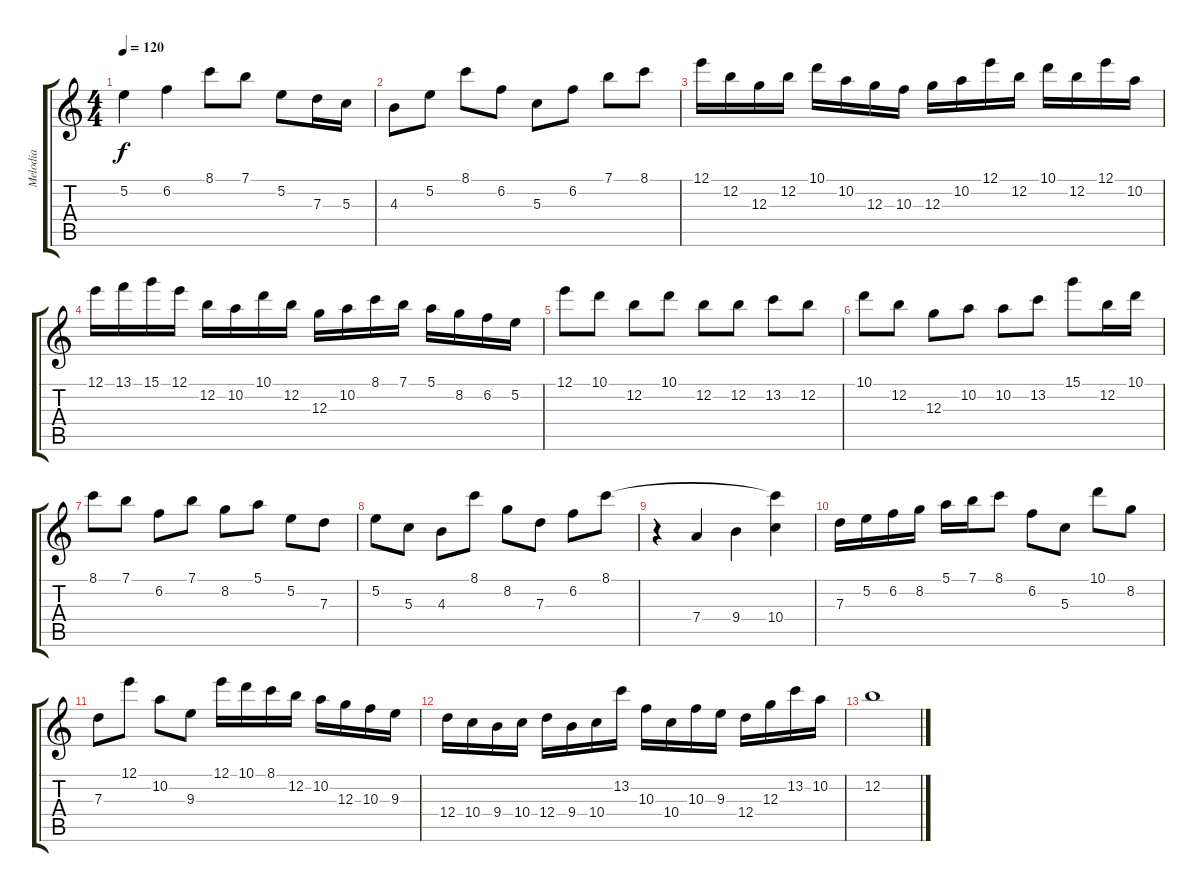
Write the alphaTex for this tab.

\track ("Melodia" "Melodia") {instrument distortionguitar}
\staff {score tabs}
\tuning (E4 B3 G3 D3 A2 E2) {hide}
\ts (4 4)
\tempo 120
\clef g2
\ks c
5.2.4{dy f instrument distortionguitar} 6.2.4 8.1.8 7.1.8 5.2.8 7.3.16 5.3.16 |
4.3.8 5.2.8 8.1.8 6.2.8 5.3.8 6.2.8 7.1.8 8.1.8 |
12.1.16 12.2.16 12.3.16 12.2.16 10.1.16 10.2.16 12.3.16 10.3.16 12.3.16 10.2.16 12.1.16 12.2.16 10.1.16 12.2.16 12.1.16 10.2.16 |
12.1.16 13.1.16 15.1.16 12.1.16 12.2.16 10.2.16 10.1.16 12.2.16 12.3.16 10.2.16 8.1.16 7.1.16 5.1.16 8.2.16 6.2.16 5.2.16 |
12.1.8 10.1.8 12.2.8 10.1.8 12.2.8 12.2.8 13.2.8 12.2.8 |
10.1.8 12.2.8 12.3.8 10.2.8 10.2.8 13.2.8 15.1.8 12.2.16 10.1.16 |
8.1.8 7.1.8 6.2.8 7.1.8 8.2.8 5.1.8 5.2.8 7.3.8 |
5.2.8 5.3.8 4.3.8 8.1.8 8.2.8 7.3.8 6.2.8 8.1.8 |
r.4 7.4.4 9.4.4 (8.1{t} 10.4).4 |
7.3.16 5.2.16 6.2.16 8.2.16 5.1.16 7.1.16 8.1.8 6.2.8 5.3.8 10.1.8 8.2.8 |
7.3.8 12.1.8 10.2.8 9.3.8 12.1.16 10.1.16 8.1.16 12.2.16 10.2.16 12.3.16 10.3.16 9.3.16 |
12.4.16 10.4.16 9.4.16 10.4.16 12.4.16 9.4.16 10.4.16 13.2.16 10.3.16 10.4.16 10.3.16 9.3.16 12.4.16 12.3.16 13.2.16 10.2.16 |
12.2.1
